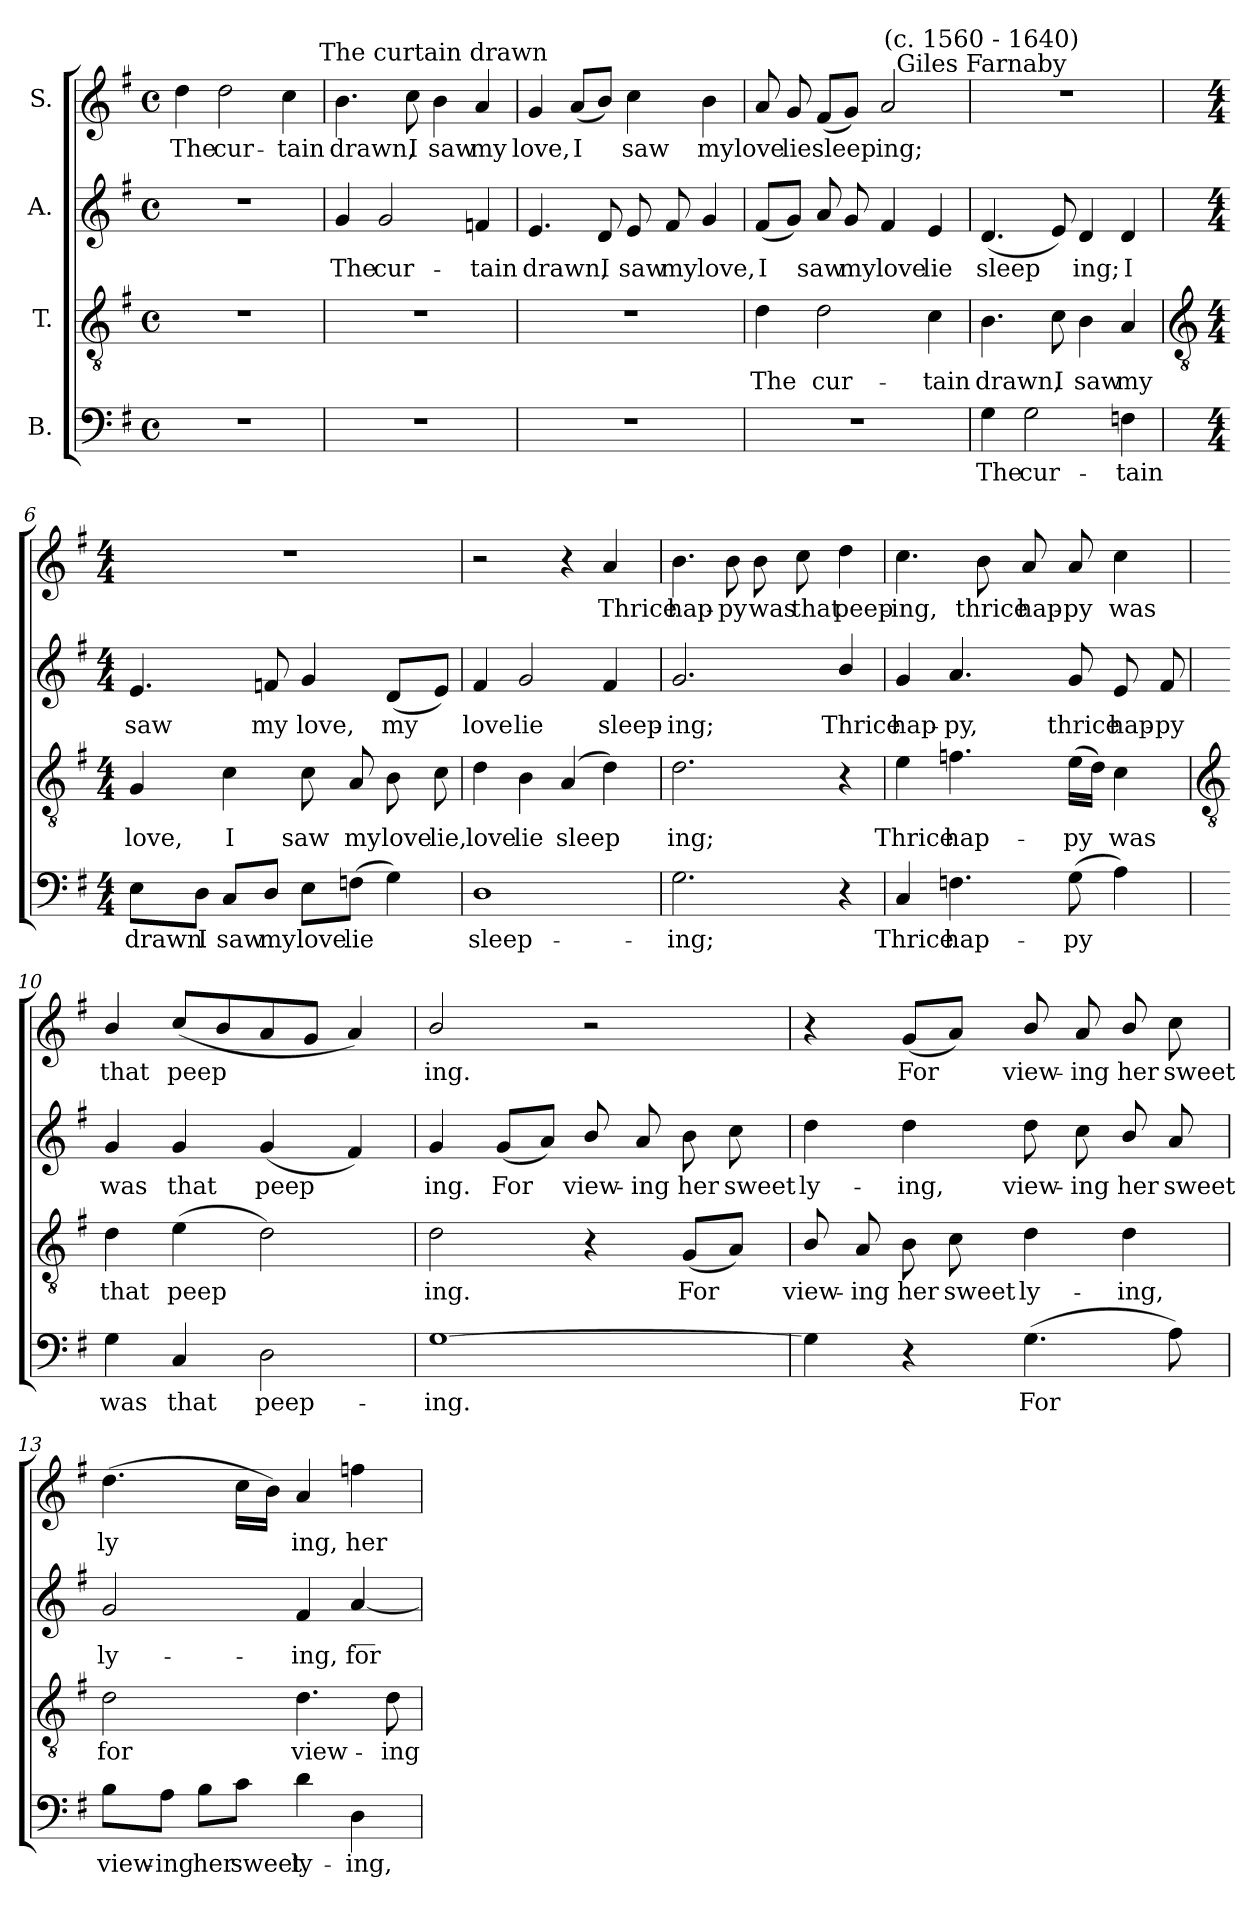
**kern	**text	**kern	**text	**kern	**text	**kern	**text
*part4	*part4	*part3	*part3	*part2	*part2	*part1	*part1
*staff4	*staff4	*staff3	*staff3	*staff2	*staff2	*staff1	*staff1
*I"B.	*	*I"T.	*	*I"A.	*	*I"S.	*
*clefF4	*	*clefGv2	*	*clefG2	*	*clefG2	*
*k[f#]	*	*k[f#]	*	*k[f#]	*	*k[f#]	*
*G:	*	*G:	*	*G:	*	*G:	*
*M4/4	*	*M4/4	*	*M4/4	*	*M4/4	*
*met(c)	*	*met(c)	*	*met(c)	*	*met(c)	*
=1	=1	=1	=1	=1	=1	=1	=1
!	!	!	!	!	!	!	!LO:LY:b
1r	.	1r	.	1r	.	4dd	The
!	!	!	!	!	!	!	!LO:LY:b
.	.	.	.	.	.	2dd	cur-
!	!	!	!	!	!	!	!LO:LY:b
.	.	.	.	.	.	4cc	-tain
=2	=2	=2	=2	=2	=2	=2	=2
!	!	!	!	!	!LO:LY:b	!	!LO:LY:b
1r	.	1r	.	4g	The	4.b	drawn,
!	!	!	!	!	!LO:LY:b	!	!
.	.	.	.	2g	cur-	.	.
!	!	!	!	!	!	!	!LO:LY:b
.	.	.	.	.	.	8cc	I
!	!	!	!	!	!	!LO:TX:a:cj:t=The curtain drawn	!
!	!	!	!	!	!	!	!LO:LY:b
.	.	.	.	.	.	4b	saw
!	!	!	!	!	!LO:LY:b	!	!LO:LY:b
.	.	.	.	4fn	-tain	4a	my
=3	=3	=3	=3	=3	=3	=3	=3
!	!	!	!	!	!LO:LY:b	!	!LO:LY:b
1r	.	1r	.	4.e	drawn,	4g	love,
!	!	!	!	!	!	!	!LO:LY:b
.	.	.	.	.	.	(<8aL	I
!	!	!	!	!	!LO:LY:b	!	!
.	.	.	.	8d	I	8bJ)	.
!	!	!	!	!	!LO:LY:b	!	!LO:LY:b
.	.	.	.	8e	saw	4cc	saw
!	!	!	!	!	!LO:LY:b	!	!
.	.	.	.	8f#	my	.	.
!	!	!	!	!	!LO:LY:b	!	!LO:LY:b
.	.	.	.	4g	love,	4b	my
=4	=4	=4	=4	=4	=4	=4	=4
!	!	!	!LO:LY:b	!	!LO:LY:b	!	!LO:LY:b
1r	.	4d	The	(<8f#L	I	8a	love
!	!	!	!	!	!	!	!LO:LY:b
.	.	.	.	8gJ)	.	8g	lie
!	!	!	!LO:LY:b	!	!LO:LY:b	!	!LO:LY:b
.	.	2d	cur-	8a	saw	(<8f#L	sleep
!	!	!	!	!	!LO:LY:b	!	!
.	.	.	.	8g	my	8gJ)	.
!	!	!	!	!	!LO:LY:b	!	!LO:LY:b
.	.	.	.	4f#	love	2a	ing;
!	!	!	!LO:LY:b	!	!LO:LY:b	!	!
.	.	4c	-tain	4e	lie	.	.
=5	=5	=5	=5	=5	=5	=5	=5
!	!	!	!	!	!	!LO:TX:a:cj:t=Giles Farnaby	!
!	!	!	!	!	!	!LO:TX:a:cj:t=(c. 1560 - 1640)	!
!	!LO:LY:b	!	!LO:LY:b	!	!LO:LY:b	!	!
4G	The	4.B	drawn,	(<4.d	sleep	1r	.
!	!LO:LY:b	!	!	!	!	!	!
2G	cur-	.	.	.	.	.	.
!	!	!	!LO:LY:b	!	!	!	!
.	.	8c	I	8e)	.	.	.
!	!	!	!LO:LY:b	!	!LO:LY:b	!	!
.	.	4B	saw	4d	ing;	.	.
!	!LO:LY:b	!	!LO:LY:b	!	!LO:LY:b	!	!
4Fn	-tain	4A	my	4d	I	.	.
!!LO:LB:g=z
=6	=6	=6	=6	=6	=6	=6	=6
*	*	*clefGv2	*	*	*	*	*
*M4/4	*	*M4/4	*	*M4/4	*	*M4/4	*
!	!LO:LY:b	!	!LO:LY:b	!	!LO:LY:b	!	!
8E\L	drawn	4G	love,	4.e	saw	1r	.
!	!LO:LY:b	!	!	!	!	!	!
8D\J	I	.	.	.	.	.	.
!	!LO:LY:b	!	!LO:LY:b	!	!	!	!
8C/L	saw	4c	I	.	.	.	.
!	!LO:LY:b	!	!	!	!LO:LY:b	!	!
8D/J	my	.	.	8fn	my	.	.
!	!LO:LY:b	!	!LO:LY:b	!	!LO:LY:b	!	!
8E\L	love	8c	saw	4g	love,	.	.
!	!LO:LY:b	!	!LO:LY:b	!	!	!	!
(>8Fn\J	lie	8A	my	.	.	.	.
!	!	!	!LO:LY:b	!	!LO:LY:b	!	!
4G)	.	8B	love	(<8dL	my	.	.
!	!	!	!LO:LY:b	!	!	!	!
.	.	8c	lie,	8eJ)	.	.	.
=7	=7	=7	=7	=7	=7	=7	=7
!	!LO:LY:b	!	!LO:LY:b	!	!LO:LY:b	!	!
1D	sleep-	4d	love	4f#	love	2r	.
!	!	!	!LO:LY:b	!	!LO:LY:b	!	!
.	.	4B	lie	2g	lie	.	.
!	!	!	!LO:LY:b	!	!	!	!
.	.	(<4A	sleep	.	.	4r	.
!	!	!	!	!	!LO:LY:b	!	!LO:LY:b
.	.	4d)	.	4f#	sleep-	4a	Thrice
=8	=8	=8	=8	=8	=8	=8	=8
!	!LO:LY:b	!	!LO:LY:b	!	!LO:LY:b	!	!LO:LY:b
2.G	-ing;	2.d	ing;	2.g	-ing;	4.b	hap-
!	!	!	!	!	!	!	!LO:LY:b
.	.	.	.	.	.	8b	-py
!	!	!	!	!	!	!	!LO:LY:b
.	.	.	.	.	.	8b	was
!	!	!	!	!	!	!	!LO:LY:b
.	.	.	.	.	.	8cc	that
!	!	!	!	!	!LO:LY:b	!	!LO:LY:b
4r	.	4r	.	4b/	Thrice	4dd	peep-
=9	=9	=9	=9	=9	=9	=9	=9
!	!LO:LY:b	!	!LO:LY:b	!	!LO:LY:b	!	!LO:LY:b
4C	Thrice	4e	Thrice	4g	hap-	4.cc	-ing,
!	!LO:LY:b	!	!LO:LY:b	!	!LO:LY:b	!	!
4.Fn	hap-	4.fn	hap-	4.a	-py,	.	.
!	!	!	!	!	!	!	!LO:LY:b
.	.	.	.	.	.	8b	thrice
!	!	!	!	!	!	!	!LO:LY:b
.	.	.	.	.	.	8a	hap-
!	!LO:LY:b	!	!LO:LY:b	!	!LO:LY:b	!	!LO:LY:b
(>8G	-py	(>16eLL	-py	8g	thrice	8a	-py
.	.	16dJJ)	.	.	.	.	.
!	!	!	!LO:LY:b	!	!LO:LY:b	!	!LO:LY:b
4A)	.	4c	was	8e	hap-	4cc	was
!	!	!	!	!	!LO:LY:b	!	!
.	.	.	.	8f#	-py	.	.
!!LO:LB:g=z
=10	=10	=10	=10	=10	=10	=10	=10
*	*	*clefGv2	*	*	*	*	*
!	!LO:LY:b	!	!LO:LY:b	!	!LO:LY:b	!	!LO:LY:b
4G	was	4d	that	4g	was	4b/	that
!	!LO:LY:b	!	!LO:LY:b	!	!LO:LY:b	!	!LO:LY:b
4C	that	(>4e	peep	4g	that	(<8ccL	peep
.	.	.	.	.	.	8b	.
!	!LO:LY:b	!	!	!	!LO:LY:b	!	!
2D	peep-	2d)	.	(<4g	peep	8a	.
.	.	.	.	.	.	8gJ	.
.	.	.	.	4f#)	.	4a)	.
=11	=11	=11	=11	=11	=11	=11	=11
!	!LO:LY:b	!	!LO:LY:b	!	!LO:LY:b	!	!LO:LY:b
[1G	-ing.	2d	ing.	4g	ing.	2b/	ing.
!	!	!	!	!	!LO:LY:b	!	!
.	.	.	.	(<8gL	For	.	.
.	.	.	.	8aJ)	.	.	.
!	!	!	!	!	!LO:LY:b	!	!
.	.	4r	.	8b/	view-	2r	.
!	!	!	!	!	!LO:LY:b	!	!
.	.	.	.	8a/	-ing	.	.
!	!	!	!LO:LY:b	!	!LO:LY:b	!	!
.	.	(<8GL	For	8b	her	.	.
!	!	!	!	!	!LO:LY:b	!	!
.	.	8AJ)	.	8cc	sweet	.	.
=12	=12	=12	=12	=12	=12	=12	=12
!	!	!	!LO:LY:b	!	!LO:LY:b	!	!
4G]	.	8B/	view-	4dd	ly-	4r	.
!	!	!	!LO:LY:b	!	!	!	!
.	.	8A	-ing	.	.	.	.
!	!	!	!LO:LY:b	!	!LO:LY:b	!	!LO:LY:b
4r	.	8B	her	4dd	-ing,	(<8gL	For
!	!	!	!LO:LY:b	!	!	!	!
.	.	8c	sweet	.	.	8aJ)	.
!	!LO:LY:b	!	!LO:LY:b	!	!LO:LY:b	!	!LO:LY:b
(>4.G	For	4d	ly-	8dd	view-	8b/	view-
!	!	!	!	!	!LO:LY:b	!	!LO:LY:b
.	.	.	.	8cc	-ing	8a/	-ing
!	!	!	!LO:LY:b	!	!LO:LY:b	!	!LO:LY:b
.	.	4d	-ing,	8b/	her	8b/	her
!	!	!	!	!	!LO:LY:b	!	!LO:LY:b
8A)	.	.	.	8a	sweet	8cc	sweet
=13	=13	=13	=13	=13	=13	=13	=13
!	!LO:LY:b	!	!LO:LY:b	!	!LO:LY:b	!	!LO:LY:b
8B\L	view-	2d	for	2g	ly-	(>4.dd	ly
!	!LO:LY:b	!	!	!	!	!	!
8A\J	-ing	.	.	.	.	.	.
!	!LO:LY:b	!	!	!	!	!	!
8B\L	her	.	.	.	.	.	.
!	!LO:LY:b	!	!	!	!	!	!
8c\J	sweet	.	.	.	.	16ccLL	.
.	.	.	.	.	.	16bJJ)	.
!	!LO:LY:b	!	!LO:LY:b	!	!LO:LY:b	!	!LO:LY:b
4d	ly-	4.d	view-	4f#	-ing,	4a	ing,
!	!	!	!	!LO:TX:b:t=__	!	!	!
!	!LO:LY:b	!	!	!	!LO:LY:b	!	!LO:LY:b
4D	-ing,	.	.	[4a	for	4ffn	her
!	!	!	!LO:LY:b	!	!	!	!
.	.	8d	-ing	.	.	.	.
=	=	=	=	=	=	=	=
*-	*-	*-	*-	*-	*-	*-	*-
